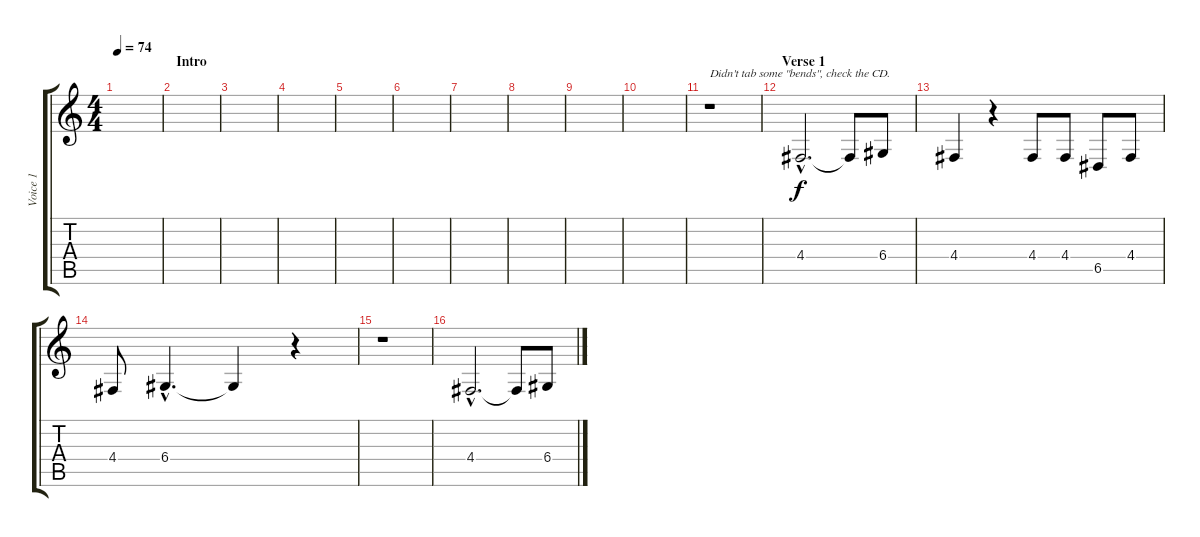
\track ("Voice 1" "Voice 1") {instrument clarinet}
\staff {score tabs}
\tuning (E4 B3 G3 D3 A2 E2) {hide}
\ts (4 4)
\tempo 74
\clef g2
\ks c
|
\section ("" "Intro")
|
|
|
|
|
|
|
|
|
r.1{txt "Didn't tab some \"bends\", check the CD."} |
\section ("" "Verse 1")
4.4{hac}.2{d} 4.4{t}.8 6.4.8 |
4.4.4 r.4 4.4.8 4.4.8 6.5.8 4.4.8 |
4.4.8 6.4{hac}.4{d} 6.4{t}.4 r.4 |
r.1 |
4.4{hac}.2{d} 4.4{t}.8 6.4.8
